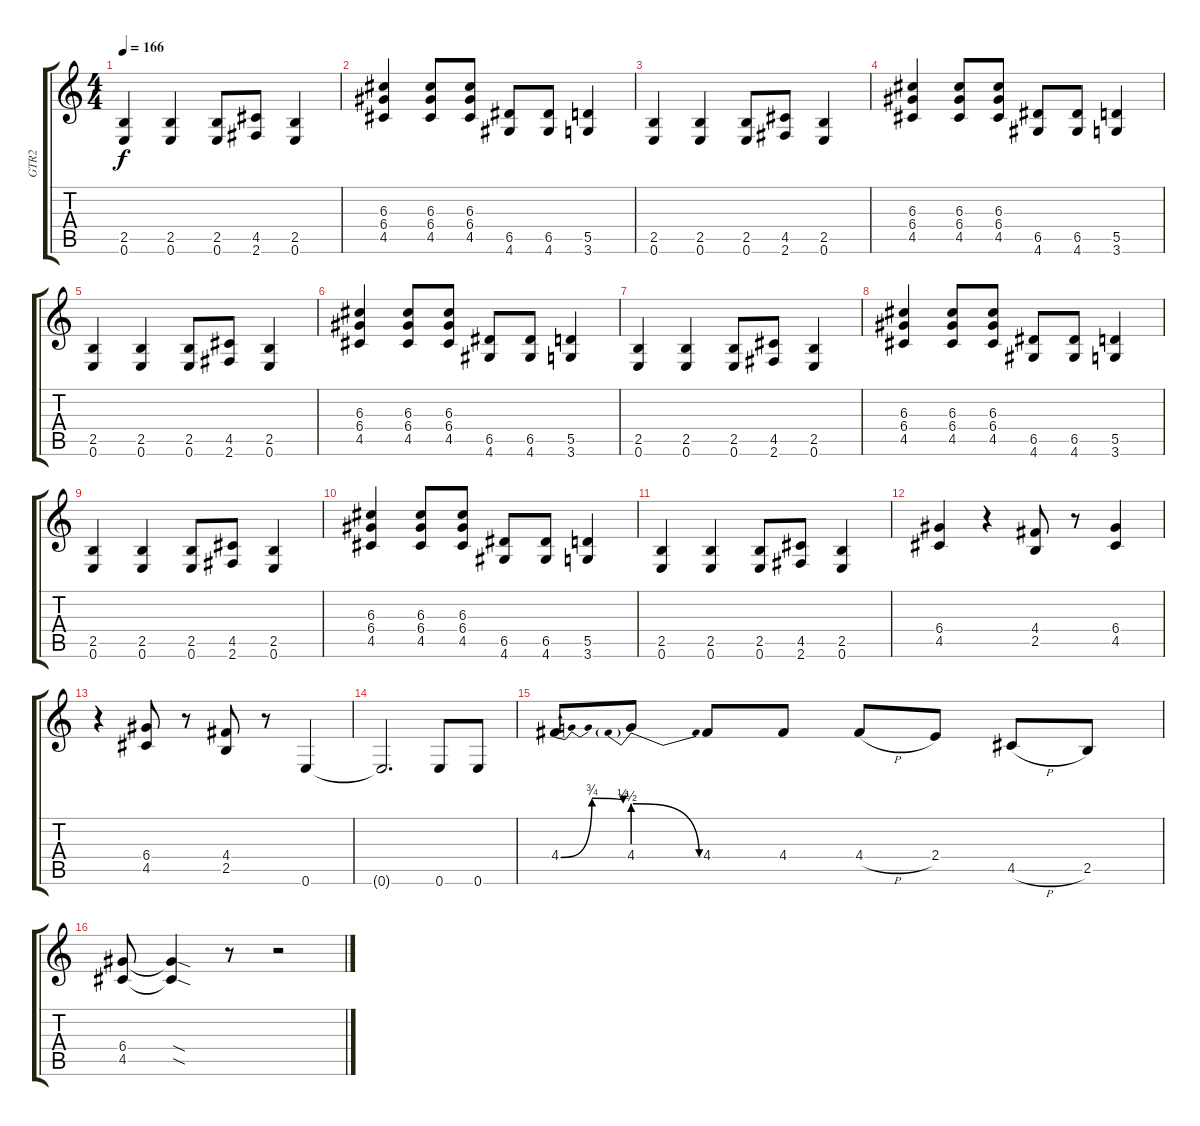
\track ("GTR2" "GTR2") {instrument overdrivenguitar}
\staff {score tabs}
\tuning (E4 B3 G3 D3 A2 E2) {hide}
\ts (4 4)
\tempo 166
\clef g2
\ks c
(2.5 0.6).4{dy f} (2.5 0.6).4 (2.5 0.6).8 (4.5 2.6).8 (2.5 0.6).4 |
(6.3 6.4 4.5).4 (6.3 6.4 4.5).8 (6.3 6.4 4.5).8 (6.5 4.6).8 (6.5 4.6).8 (5.5 3.6).4 |
(2.5 0.6).4 (2.5 0.6).4 (2.5 0.6).8 (4.5 2.6).8 (2.5 0.6).4 |
(6.3 6.4 4.5).4 (6.3 6.4 4.5).8 (6.3 6.4 4.5).8 (6.5 4.6).8 (6.5 4.6).8 (5.5 3.6).4 |
(2.5 0.6).4 (2.5 0.6).4 (2.5 0.6).8 (4.5 2.6).8 (2.5 0.6).4 |
(6.3 6.4 4.5).4 (6.3 6.4 4.5).8 (6.3 6.4 4.5).8 (6.5 4.6).8 (6.5 4.6).8 (5.5 3.6).4 |
(2.5 0.6).4 (2.5 0.6).4 (2.5 0.6).8 (4.5 2.6).8 (2.5 0.6).4 |
(6.3 6.4 4.5).4 (6.3 6.4 4.5).8 (6.3 6.4 4.5).8 (6.5 4.6).8 (6.5 4.6).8 (5.5 3.6).4 |
(2.5 0.6).4 (2.5 0.6).4 (2.5 0.6).8 (4.5 2.6).8 (2.5 0.6).4 |
(6.3 6.4 4.5).4 (6.3 6.4 4.5).8 (6.3 6.4 4.5).8 (6.5 4.6).8 (6.5 4.6).8 (5.5 3.6).4 |
(2.5 0.6).4 (2.5 0.6).4 (2.5 0.6).8 (4.5 2.6).8 (2.5 0.6).4 |
(6.4 4.5).4 r.4 (4.4 2.5).8 r.8 (6.4 4.5).4 |
r.4 (6.4 4.5).8 r.8 (4.4 2.5).8 r.8 0.6.4 |
0.6{t}.2{d} 0.6.8 0.6.8 |
4.4{be (bendrelease 0 0 30 3 30 3 60 2)}.8 4.4{be (prebendrelease 0 2 60 0)}.8 4.4.8 4.4.8 4.4{h}.8 2.4.8 4.5{h}.8 2.5.8 |
(6.4 4.5).8 (6.4{sod t} 4.5{sod t}).4 r.8 r.2
